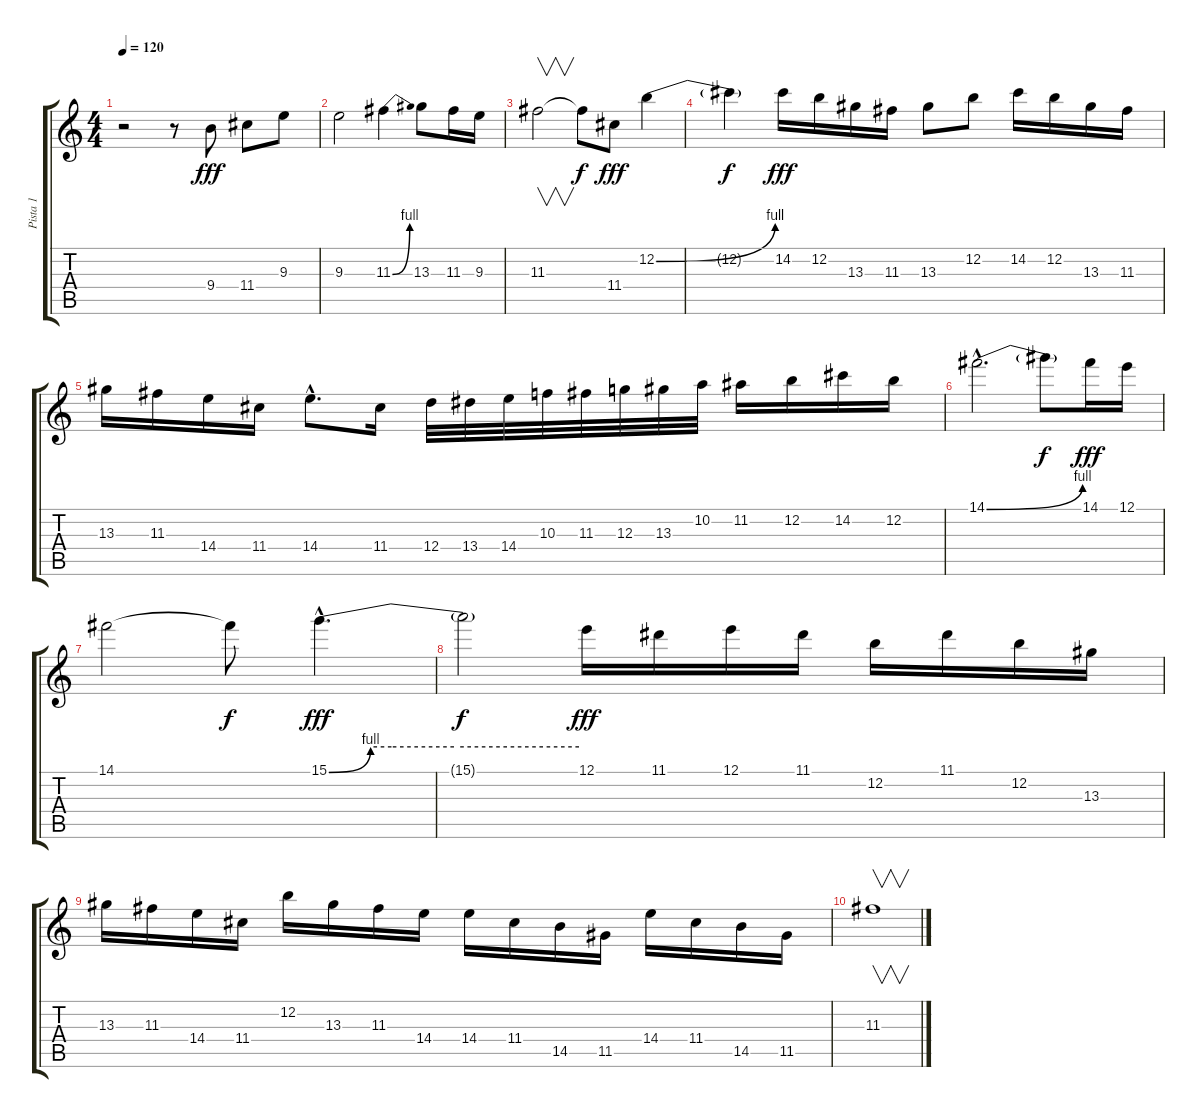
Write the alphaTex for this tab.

\track ("Pista 1" "Pista 1") {instrument distortionguitar}
\staff {score tabs}
\tuning (E4 B3 G3 D3 A2 E2) {hide}
\ts (4 4)
\tempo 120
\clef g2
\ks c
r.2{dy fff instrument distortionguitar} r.8 9.4.8 11.4.8 9.3.8 |
9.3.2 11.3{be (bend 0 0 60 4)}.4 13.3.8 11.3.16 9.3.16 |
11.3.2{v} 11.3{t}.8{dy f} 11.4.8{dy fff} 12.2{be (bend 0 0 60 4)}.4 |
12.2{t}.4{dy f} 14.2.16{dy fff} 12.2.16 13.3.16 11.3.16 13.3.8 12.2.8 14.2.16 12.2.16 13.3.16 11.3.16 |
13.3.16 11.3.16 14.4.16 11.4.16 14.4{hac}.8{d} 11.4.16 12.4.32 13.4.32 14.4.32 10.3.32 11.3.32 12.3.32 13.3.32 10.2.32 11.2.16 12.2.16 14.2.16 12.2.16 |
14.1{be (bend 0 0 60 4) hac}.2{d} 14.1{t}.8{dy f} 14.1.16{dy fff} 12.1.16 |
14.1.2 14.1{t}.8{dy f} 15.1{be (custom 0 0 10 4 15 4 30 4 60 4) hac}.4{d dy fff} |
15.1{t}.2{dy f} 12.1.16{dy fff} 11.1.16 12.1.16 11.1.16 12.2.16 11.1.16 12.2.16 13.3.16 |
13.3.16 11.3.16 14.4.16 11.4.16 12.2.16 13.3.16 11.3.16 14.4.16 14.4.16 11.4.16 14.5.16 11.5.16 14.4.16 11.4.16 14.5.16 11.5.16 |
11.3.1{v}
